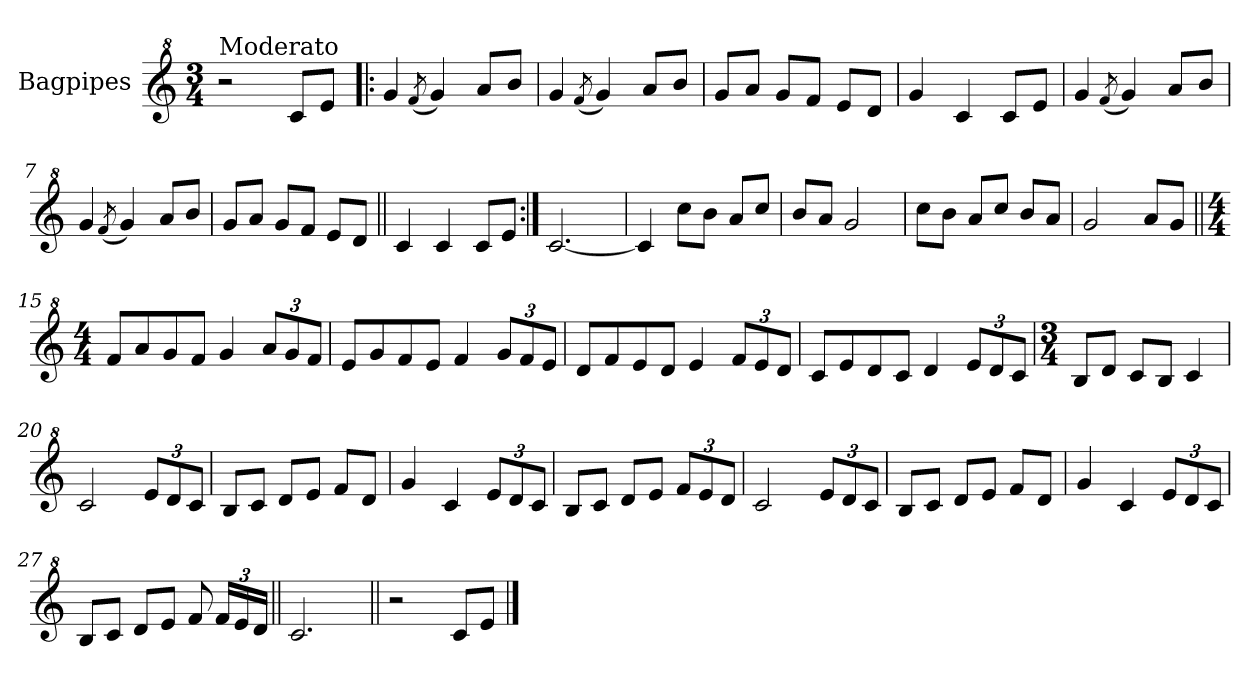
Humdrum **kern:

**kern
*part1
*staff1
*I"Bagpipes
*I'Bag
*clefG^2
*ITrd1c2
*k[b-e-]
*B-:
*M3/4
=1
!LO:TX:a:t=Moderato
2r
8b-/L
8dd/J
=2!|:
4ff/
(8qee-/
4ff/)
8gg/L
8aa/J
=3
4ff/
(8qee-/
4ff/)
8gg/L
8aa/J
=4
8ff/L
8gg/J
8ff/L
8ee-/J
8dd/L
8cc/J
=5
4ff/
4b-/
8b-/L
8dd/J
=6
4ff/
(8qee-/
4ff/)
8gg/L
8aa/J
=7
4ff/
(8qee-/
4ff/)
8gg/L
8aa/J
!!LO:LB:g=z
=8
8ff/L
8gg/J
8ff/L
8ee-/J
8dd/L
8cc/J
=9||
4b-/
4b-/
8b-/L
8dd/J
=10:|!
[2.b-/
=11
4b-/]
8bb-\L
8aa\J
8gg/L
8bb-/J
=12
8aa/L
8gg/J
2ff/
=13
8bb-\L
8aa\J
8gg/L
8bb-/J
8aa/L
8gg/J
=14
2ff/
8gg/L
8ff/J
=15||
*M4/4
8ee-/L
8gg/
8ff/
8ee-/J
4ff/
*Xbrackettup
12gg/L
12ff/
12ee-/J
!!LO:LB:g=z
=16
8dd/L
8ff/
8ee-/
8dd/J
4ee-/
12ff/L
12ee-/
12dd/J
=17
8cc/L
8ee-/
8dd/
8cc/J
4dd/
12ee-/L
12dd/
12cc/J
=18
8b-/L
8dd/
8cc/
8b-/J
4cc/
12dd/L
12cc/
12b-/J
=19
*M3/4
8a/L
8cc/J
8b-/L
8a/J
4b-/
=20
2b-/
12dd/L
12cc/
12b-/J
=21
8a/L
8b-/J
8cc/L
8dd/J
8ee-/L
8cc/J
!!LO:LB:g=z
=22
4ff/
4b-/
12dd/L
12cc/
12b-/J
=23
8a/L
8b-/J
8cc/L
8dd/J
12ee-/L
12dd/
12cc/J
=24
2b-/
12dd/L
12cc/
12b-/J
=25
8a/L
8b-/J
8cc/L
8dd/J
8ee-/L
8cc/J
=26
4ff/
4b-/
12dd/L
12cc/
12b-/J
=27
8a/L
8b-/J
8cc/L
8dd/J
8ee-/
24ee-/LL
24dd/
24cc/JJ
=28||
2.b-/
!!LO:LB:g=z
=29||
2r
8b-/L
8dd/J
==
*-
